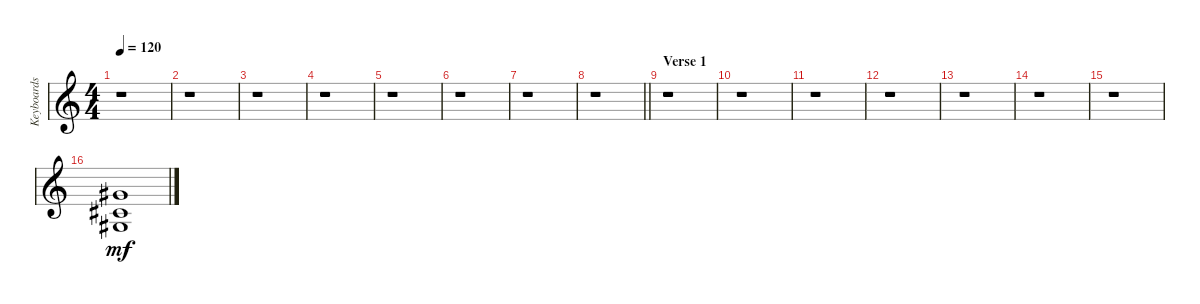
\track ("Keyboards 1" "Keyboards ") {instrument frenchhorn}
\staff {score}
\tuning (Eb4 Bb3 Gb3 Db3 Ab2 Eb2) {hide}
\ts (4 4)
\tempo 120
\clef g2
\ks c
r.1{dy mf instrument frenchhorn} |
r.1 |
r.1 |
r.1 |
r.1 |
r.1 |
r.1 |
\barLineRight lightlight
r.1 |
\section ("" "Verse 1")
r.1 |
r.1 |
r.1 |
r.1 |
r.1 |
r.1 |
r.1 |
(14.3 12.4 12.5).1{volume 14}
